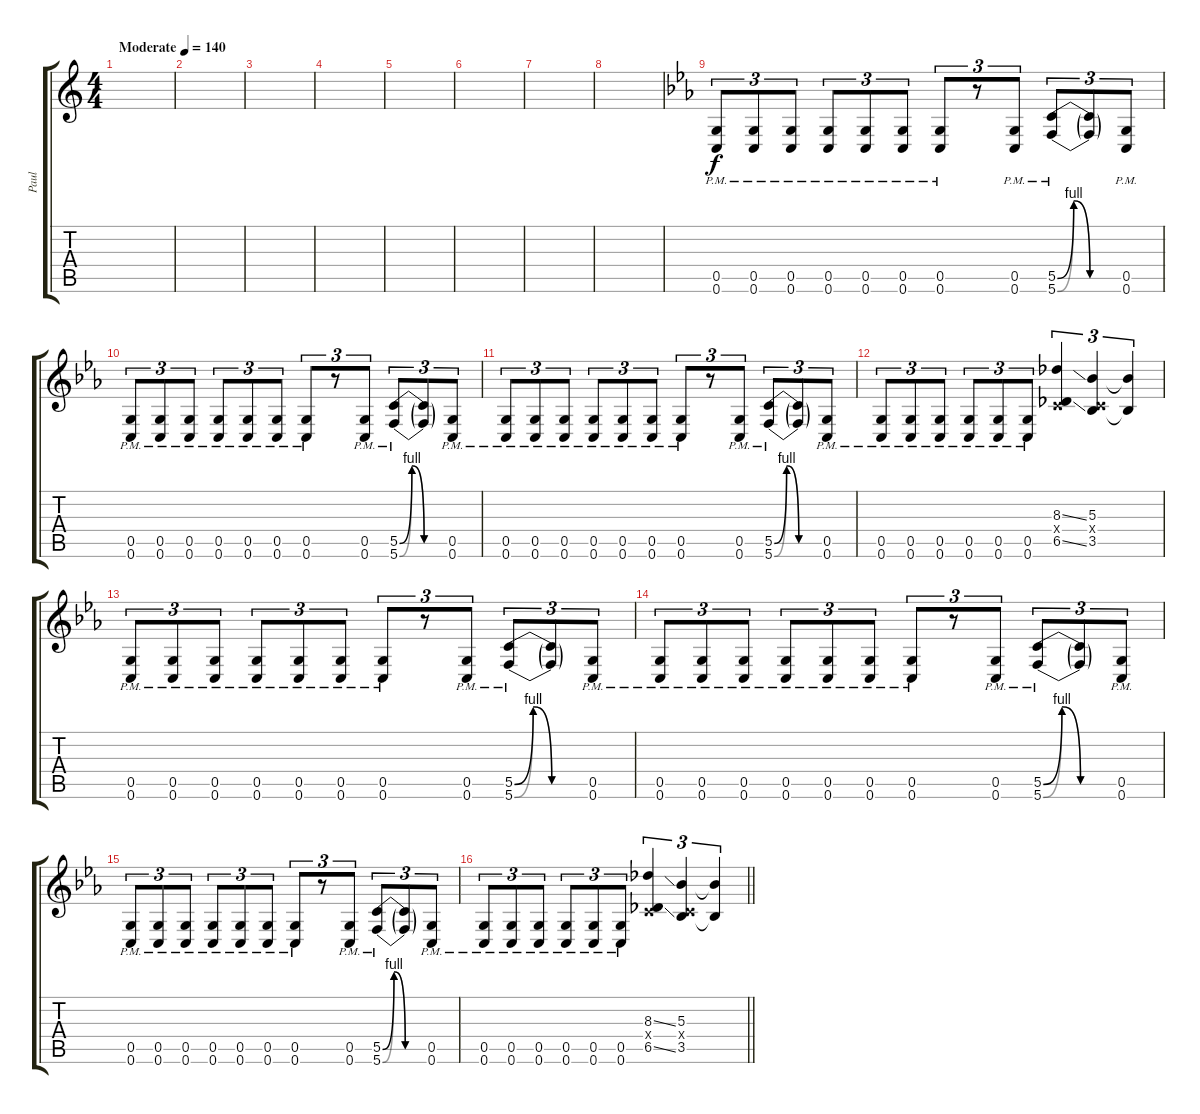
\track ("Paul" "Paul") {instrument distortionguitar}
\staff {score tabs}
\tuning (D4 A3 F3 C3 G2 C2) {hide}
\ts (4 4)
\tempo (140 "Moderate")
\clef g2
\ks c
|
|
|
|
|
|
|
|
\ks eb
(0.5{pm} 0.6{pm}).8{tu (3 2)} (0.5{pm} 0.6{pm}).8{tu (3 2)} (0.5{pm} 0.6{pm}).8{tu (3 2)} (0.5{pm} 0.6{pm}).8{tu (3 2)} (0.5{pm} 0.6{pm}).8{tu (3 2)} (0.5{pm} 0.6{pm}).8{tu (3 2)} (0.5{pm} 0.6{pm}).8{tu (3 2)} r.8{tu (3 2)} (0.5{pm} 0.6{pm}).8{tu (3 2)} (5.5{be (custom 0 0 15 4 30 0 60 0) pm} 5.6{be (custom 0 0 15 4 30 0 60 0) pm}).8{tu (3 2)} (5.5{t} 5.6{t}).8{tu (3 2)} (0.5{pm} 0.6{pm}).8{tu (3 2)} |
(0.5{pm} 0.6{pm}).8{tu (3 2)} (0.5{pm} 0.6{pm}).8{tu (3 2)} (0.5{pm} 0.6{pm}).8{tu (3 2)} (0.5{pm} 0.6{pm}).8{tu (3 2)} (0.5{pm} 0.6{pm}).8{tu (3 2)} (0.5{pm} 0.6{pm}).8{tu (3 2)} (0.5{pm} 0.6{pm}).8{tu (3 2)} r.8{tu (3 2)} (0.5{pm} 0.6{pm}).8{tu (3 2)} (5.5{be (custom 0 0 15 4 30 0 60 0) pm} 5.6{be (custom 0 0 15 4 30 0 60 0) pm}).8{tu (3 2)} (5.5{t} 5.6{t}).8{tu (3 2)} (0.5{pm} 0.6{pm}).8{tu (3 2)} |
(0.5{pm} 0.6{pm}).8{tu (3 2)} (0.5{pm} 0.6{pm}).8{tu (3 2)} (0.5{pm} 0.6{pm}).8{tu (3 2)} (0.5{pm} 0.6{pm}).8{tu (3 2)} (0.5{pm} 0.6{pm}).8{tu (3 2)} (0.5{pm} 0.6{pm}).8{tu (3 2)} (0.5{pm} 0.6{pm}).8{tu (3 2)} r.8{tu (3 2)} (0.5{pm} 0.6{pm}).8{tu (3 2)} (5.5{be (custom 0 0 15 4 30 0 60 0) pm} 5.6{be (custom 0 0 15 4 30 0 60 0) pm}).8{tu (3 2)} (5.5{t} 5.6{t}).8{tu (3 2)} (0.5{pm} 0.6{pm}).8{tu (3 2)} |
(0.5{pm} 0.6{pm}).8{tu (3 2)} (0.5{pm} 0.6{pm}).8{tu (3 2)} (0.5{pm} 0.6{pm}).8{tu (3 2)} (0.5{pm} 0.6{pm}).8{tu (3 2)} (0.5{pm} 0.6{pm}).8{tu (3 2)} (0.5{pm} 0.6{pm}).8{tu (3 2)} (8.3{ss} 0.4{x} 6.5{ss}).4{tu (3 2)} (5.3 0.4{x} 3.5).4{tu (3 2)} (5.3{t} 3.5{t}).4{tu (3 2)} |
(0.5{pm} 0.6{pm}).8{tu (3 2)} (0.5{pm} 0.6{pm}).8{tu (3 2)} (0.5{pm} 0.6{pm}).8{tu (3 2)} (0.5{pm} 0.6{pm}).8{tu (3 2)} (0.5{pm} 0.6{pm}).8{tu (3 2)} (0.5{pm} 0.6{pm}).8{tu (3 2)} (0.5{pm} 0.6{pm}).8{tu (3 2)} r.8{tu (3 2)} (0.5{pm} 0.6{pm}).8{tu (3 2)} (5.5{be (custom 0 0 15 4 30 0 60 0) pm} 5.6{be (custom 0 0 15 4 30 0 60 0) pm}).8{tu (3 2)} (5.5{t} 5.6{t}).8{tu (3 2)} (0.5{pm} 0.6{pm}).8{tu (3 2)} |
(0.5{pm} 0.6{pm}).8{tu (3 2)} (0.5{pm} 0.6{pm}).8{tu (3 2)} (0.5{pm} 0.6{pm}).8{tu (3 2)} (0.5{pm} 0.6{pm}).8{tu (3 2)} (0.5{pm} 0.6{pm}).8{tu (3 2)} (0.5{pm} 0.6{pm}).8{tu (3 2)} (0.5{pm} 0.6{pm}).8{tu (3 2)} r.8{tu (3 2)} (0.5{pm} 0.6{pm}).8{tu (3 2)} (5.5{be (custom 0 0 15 4 30 0 60 0) pm} 5.6{be (custom 0 0 15 4 30 0 60 0) pm}).8{tu (3 2)} (5.5{t} 5.6{t}).8{tu (3 2)} (0.5{pm} 0.6{pm}).8{tu (3 2)} |
(0.5{pm} 0.6{pm}).8{tu (3 2)} (0.5{pm} 0.6{pm}).8{tu (3 2)} (0.5{pm} 0.6{pm}).8{tu (3 2)} (0.5{pm} 0.6{pm}).8{tu (3 2)} (0.5{pm} 0.6{pm}).8{tu (3 2)} (0.5{pm} 0.6{pm}).8{tu (3 2)} (0.5{pm} 0.6{pm}).8{tu (3 2)} r.8{tu (3 2)} (0.5{pm} 0.6{pm}).8{tu (3 2)} (5.5{be (custom 0 0 15 4 30 0 60 0) pm} 5.6{be (custom 0 0 15 4 30 0 60 0) pm}).8{tu (3 2)} (5.5{t} 5.6{t}).8{tu (3 2)} (0.5{pm} 0.6{pm}).8{tu (3 2)} |
\barLineRight lightlight
(0.5{pm} 0.6{pm}).8{tu (3 2)} (0.5{pm} 0.6{pm}).8{tu (3 2)} (0.5{pm} 0.6{pm}).8{tu (3 2)} (0.5{pm} 0.6{pm}).8{tu (3 2)} (0.5{pm} 0.6{pm}).8{tu (3 2)} (0.5{pm} 0.6{pm}).8{tu (3 2)} (8.3{ss} 0.4{x} 6.5{ss}).4{tu (3 2)} (5.3 0.4{x} 3.5).4{tu (3 2)} (5.3{t} 3.5{t}).4{tu (3 2)}
